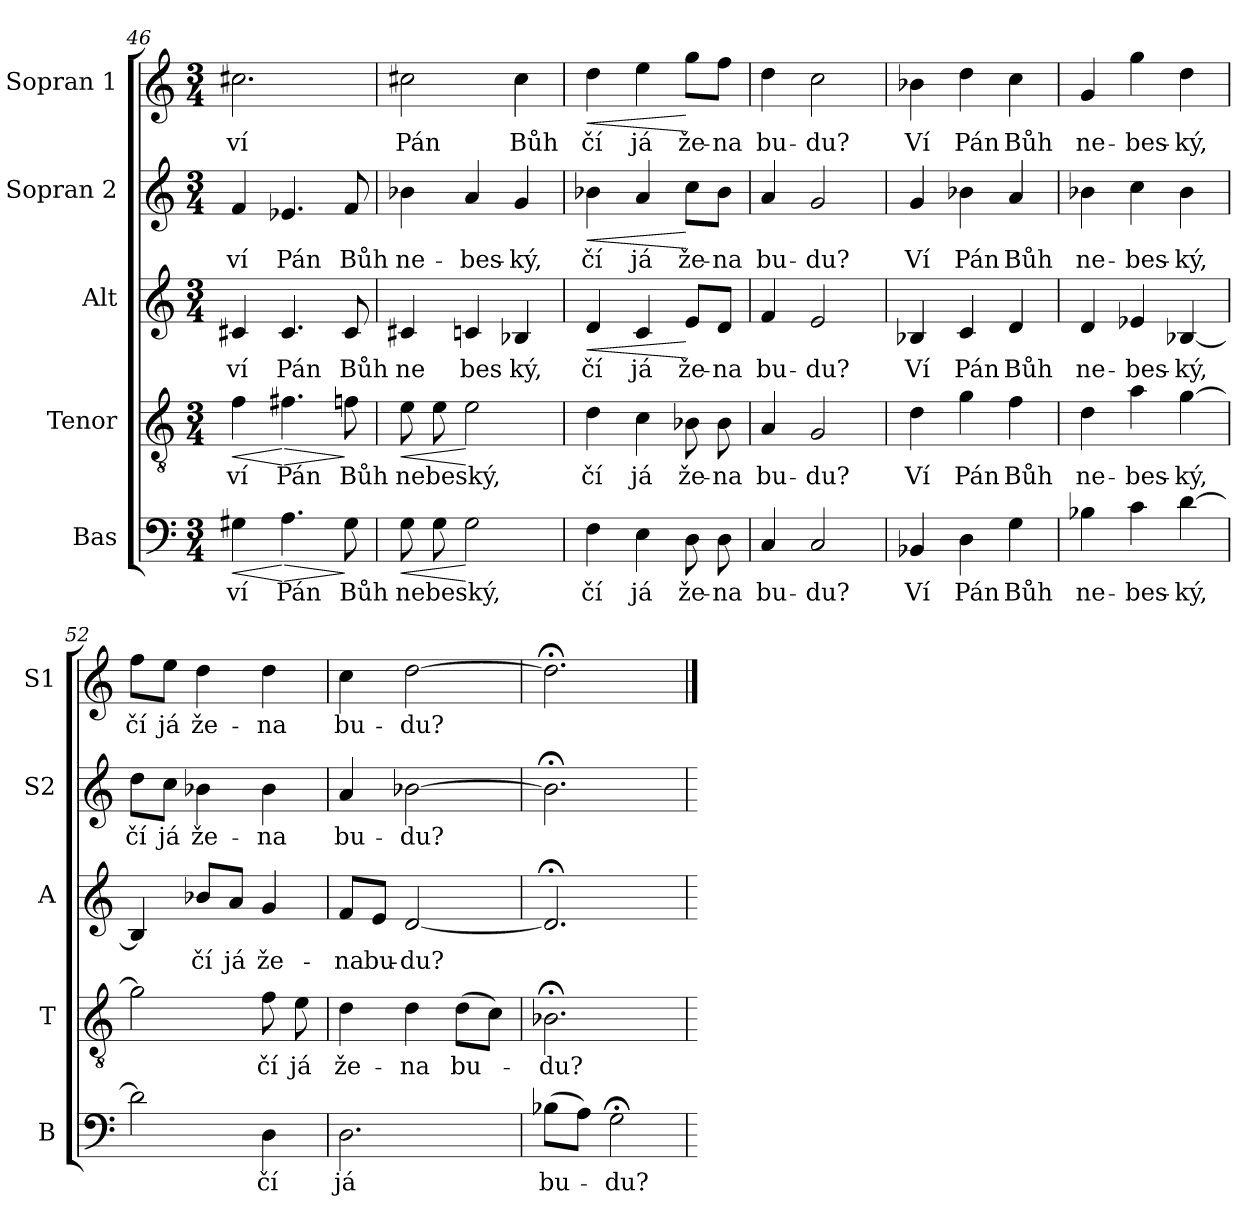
**kern	**text	**dynam	**kern	**text	**dynam	**kern	**text	**dynam	**kern	**text	**dynam	**kern	**text	**dynam
*part5	*part5	*part5	*part4	*part4	*part4	*part3	*part3	*part3	*part2	*part2	*part2	*part1	*part1	*part1
*staff5	*staff5	*staff5	*staff4	*staff4	*staff4	*staff3	*staff3	*staff3	*staff2	*staff2	*staff2	*staff1	*staff1	*staff1
*I"Bas	*	*	*I"Tenor	*	*	*I"Alt	*	*	*I"Sopran 2	*	*	*I"Sopran 1	*	*
*I'B	*	*	*I'T	*	*	*I'A	*	*	*I'S2	*	*	*I'S1	*	*
*clefF4	*	*	*clefGv2	*	*	*clefG2	*	*	*clefG2	*	*	*clefG2	*	*
*M3/4	*	*	*M3/4	*	*	*M3/4	*	*	*M3/4	*	*	*M3/4	*	*
=46	=46	=46	=46	=46	=46	=46	=46	=46	=46	=46	=46	=46	=46	=46
!	!LO:LY:b:cj	!LO:HP:b	!	!LO:LY:b:cj	!LO:HP:b	!	!LO:LY:b:cj	!	!	!LO:LY:b:cj	!	!	!LO:LY:b:cj	!
4G#X\	ví	<	4f\	ví	<	4c#X/	ví	.	4f/	ví	.	2.cc#X\	ví	.
!	!LO:LY:b:cj	!LO:HP:n=1:b	!	!LO:LY:b:cj	!LO:HP:n=1:b	!	!LO:LY:b:cj	!	!	!LO:LY:b:cj	!	!	!	!
4.A\	Pán	[ >	4.f#X\	Pán	[ >	4.c#/	Pán	.	4.e-X/	Pán	.	.	.	.
!	!LO:LY:b:cj	!	!	!LO:LY:b:cj	!	!	!LO:LY:b:cj	!	!	!LO:LY:b:cj	!	!	!	!
8G#\	Bůh	]	8fn\	Bůh	]	8c#/	Bůh	.	8f/	Bůh	.	.	.	.
=47	=47	=47	=47	=47	=47	=47	=47	=47	=47	=47	=47	=47	=47	=47
!	!LO:LY:b	!LO:HP:b	!	!LO:LY:b	!LO:HP:b	!	!LO:LY:b:cj	!	!	!LO:LY:b:cj	!	!	!LO:LY:b:cj	!
8G\	nebeský,	<	8e\	nebeský,	<	4c#X/	ne	.	4b-X\	ne-	.	2cc#X\	Pán	.
8G\	.	.	8e\	.	.	.	.	.	.	.	.	.	.	.
!	!	!	!	!	!	!	!LO:LY:b:cj	!	!	!LO:LY:b:cj	!	!	!	!
2G\	.	[	2e\	.	[	4cn/	bes	.	4a/	-bes-	.	.	.	.
!	!	!	!	!	!	!	!LO:LY:b:cj	!	!	!LO:LY:b:cj	!	!	!LO:LY:b:cj	!
.	.	.	.	.	.	4B-X/	ký,	.	4g/	-ký,	.	4cc#\	Bůh	.
!!LO:PB:g=z
=48	=48	=48	=48	=48	=48	=48	=48	=48	=48	=48	=48	=48	=48	=48
!	!LO:LY:b:cj	!	!	!LO:LY:b:cj	!	!	!LO:LY:b:cj	!LO:HP:b	!	!LO:LY:b:cj	!LO:HP:b	!	!LO:LY:b:cj	!LO:HP:b
4F\	čí	.	4d\	čí	.	4d/	čí	<	4b-X\	čí	<	4dd\	čí	<
!	!LO:LY:b:cj	!	!	!LO:LY:b:cj	!	!	!LO:LY:b:cj	!	!	!LO:LY:b:cj	!	!	!LO:LY:b:cj	!
4E\	já	.	4c\	já	.	4c/	já	.	4a/	já	.	4ee\	já	.
!	!LO:LY:b:cj	!	!	!LO:LY:b:cj	!	!	!LO:LY:b:cj	!	!	!LO:LY:b:cj	!	!	!LO:LY:b:cj	!
8D\	že-	.	8B-X\	že-	.	8e/L	že-	[	8cc\L	že-	[	8gg\L	že-	[
!	!LO:LY:b:cj	!	!	!LO:LY:b:cj	!	!	!LO:LY:b:cj	!	!	!LO:LY:b:cj	!	!	!LO:LY:b:cj	!
8D\	-na	.	8B-\	-na	.	8d/J	-na	.	8b-\J	-na	.	8ff\J	-na	.
=49	=49	=49	=49	=49	=49	=49	=49	=49	=49	=49	=49	=49	=49	=49
!	!LO:LY:b:cj	!	!	!LO:LY:b:cj	!	!	!LO:LY:b:cj	!	!	!LO:LY:b:cj	!	!	!LO:LY:b:cj	!
4C/	bu-	.	4A/	bu-	.	4f/	bu-	.	4a/	bu-	.	4dd\	bu-	.
!	!LO:LY:b:cj	!	!	!LO:LY:b:cj	!	!	!LO:LY:b:cj	!	!	!LO:LY:b:cj	!	!	!LO:LY:b:cj	!
2C/	-du?	.	2G/	-du?	.	2e/	-du?	.	2g/	-du?	.	2cc\	-du?	.
=50	=50	=50	=50	=50	=50	=50	=50	=50	=50	=50	=50	=50	=50	=50
!	!LO:LY:b:cj	!	!	!LO:LY:b:cj	!	!	!LO:LY:b:cj	!	!	!LO:LY:b:cj	!	!	!LO:LY:b:cj	!
4BB-X/	Ví	.	4d\	Ví	.	4B-X/	Ví	.	4g/	Ví	.	4b-X\	Ví	.
!	!LO:LY:b:cj	!	!	!LO:LY:b:cj	!	!	!LO:LY:b:cj	!	!	!LO:LY:b:cj	!	!	!LO:LY:b:cj	!
4D\	Pán	.	4g\	Pán	.	4c/	Pán	.	4b-X\	Pán	.	4dd\	Pán	.
!	!LO:LY:b:cj	!	!	!LO:LY:b:cj	!	!	!LO:LY:b:cj	!	!	!LO:LY:b:cj	!	!	!LO:LY:b:cj	!
4G\	Bůh	.	4f\	Bůh	.	4d/	Bůh	.	4a/	Bůh	.	4cc\	Bůh	.
=51	=51	=51	=51	=51	=51	=51	=51	=51	=51	=51	=51	=51	=51	=51
!	!LO:LY:b:cj	!	!	!LO:LY:b:cj	!	!	!LO:LY:b:cj	!	!	!LO:LY:b:cj	!	!	!LO:LY:b:cj	!
4B-X\	ne-	.	4d\	ne-	.	4d/	ne-	.	4b-X\	ne-	.	4g/	ne-	.
!	!LO:LY:b:cj	!	!	!LO:LY:b:cj	!	!	!LO:LY:b:cj	!	!	!LO:LY:b:cj	!	!	!LO:LY:b:cj	!
4c\	-bes-	.	4a\	-bes-	.	4e-X/	-bes-	.	4cc\	-bes-	.	4gg\	-bes-	.
!	!LO:LY:b	!	!	!LO:LY:b	!	!	!LO:LY:b	!	!	!LO:LY:b:cj	!	!	!LO:LY:b:cj	!
[>4d\	-ký,	.	[>4g\	-ký,	.	[<4B-X/	-ký,	.	4b-\	-ký,	.	4dd\	-ký,	.
=52	=52	=52	=52	=52	=52	=52	=52	=52	=52	=52	=52	=52	=52	=52
!	!	!	!	!	!	!	!	!	!	!LO:LY:b:cj	!	!	!LO:LY:b:cj	!
2d\]	.	.	2g\]	.	.	4B-/]	.	.	8dd\L	čí	.	8ff\L	čí	.
!	!	!	!	!	!	!	!	!	!	!LO:LY:b:cj	!	!	!LO:LY:b:cj	!
.	.	.	.	.	.	.	.	.	8cc\J	já	.	8ee\J	já	.
!	!	!	!	!	!	!	!LO:LY:b:cj	!	!	!LO:LY:b:cj	!	!	!LO:LY:b:cj	!
.	.	.	.	.	.	8b-X/L	čí	.	4b-X\	že-	.	4dd\	že-	.
!	!	!	!	!	!	!	!LO:LY:b:cj	!	!	!	!	!	!	!
.	.	.	.	.	.	8a/J	já	.	.	.	.	.	.	.
!	!LO:LY:b:cj	!	!	!LO:LY:b:cj	!	!	!LO:LY:b:cj	!	!	!LO:LY:b:cj	!	!	!LO:LY:b:cj	!
4D\	čí	.	8f\	čí	.	4g/	že-	.	4b-\	-na	.	4dd\	-na	.
!	!	!	!	!LO:LY:b:cj	!	!	!	!	!	!	!	!	!	!
.	.	.	8e\	já	.	.	.	.	.	.	.	.	.	.
=53	=53	=53	=53	=53	=53	=53	=53	=53	=53	=53	=53	=53	=53	=53
!	!LO:LY:b:cj	!	!	!LO:LY:b:cj	!	!	!LO:LY:b:cj	!	!	!LO:LY:b:cj	!	!	!LO:LY:b:cj	!
2.D\	já	.	4d\	že-	.	8f/L	-na	.	4a/	bu-	.	4cc\	bu-	.
!	!	!	!	!	!	!	!LO:LY:b:cj	!	!	!	!	!	!	!
.	.	.	.	.	.	8e/J	bu-	.	.	.	.	.	.	.
!	!	!	!	!LO:LY:b:cj	!	!	!LO:LY:b	!	!	!LO:LY:b	!	!	!LO:LY:b	!
.	.	.	4d\	-na	.	[<2d/	-du?	.	[>2b-X\	-du?	.	[>2dd\	-du?	.
!	!	!	!	!LO:LY:b:cj	!	!	!	!	!	!	!	!	!	!
.	.	.	(>8d\L	bu-	.	.	.	.	.	.	.	.	.	.
.	.	.	8c\J)	.	.	.	.	.	.	.	.	.	.	.
=54	=54	=54	=54	=54	=54	=54	=54	=54	=54	=54	=54	=54	=54	=54
!	!LO:LY:b:cj	!	!	!LO:LY:b:cj	!	!	!	!	!	!	!	!	!	!
(>8B-X\L	bu-	.	2.B-X;<\	-du?	.	2.d;</]	.	.	2.b-;<\]	.	.	2.dd;<\]	.	.
8A\J)	.	.	.	.	.	.	.	.	.	.	.	.	.	.
!	!LO:LY:b:cj	!	!	!	!	!	!	!	!	!	!	!	!	!
2G;<\	-du?	.	.	.	.	.	.	.	.	.	.	.	.	.
=	==	==	=	==	==	=	==	==	=	==	==	==	==	==
*-	*-	*-	*-	*-	*-	*-	*-	*-	*-	*-	*-	*-	*-	*-
